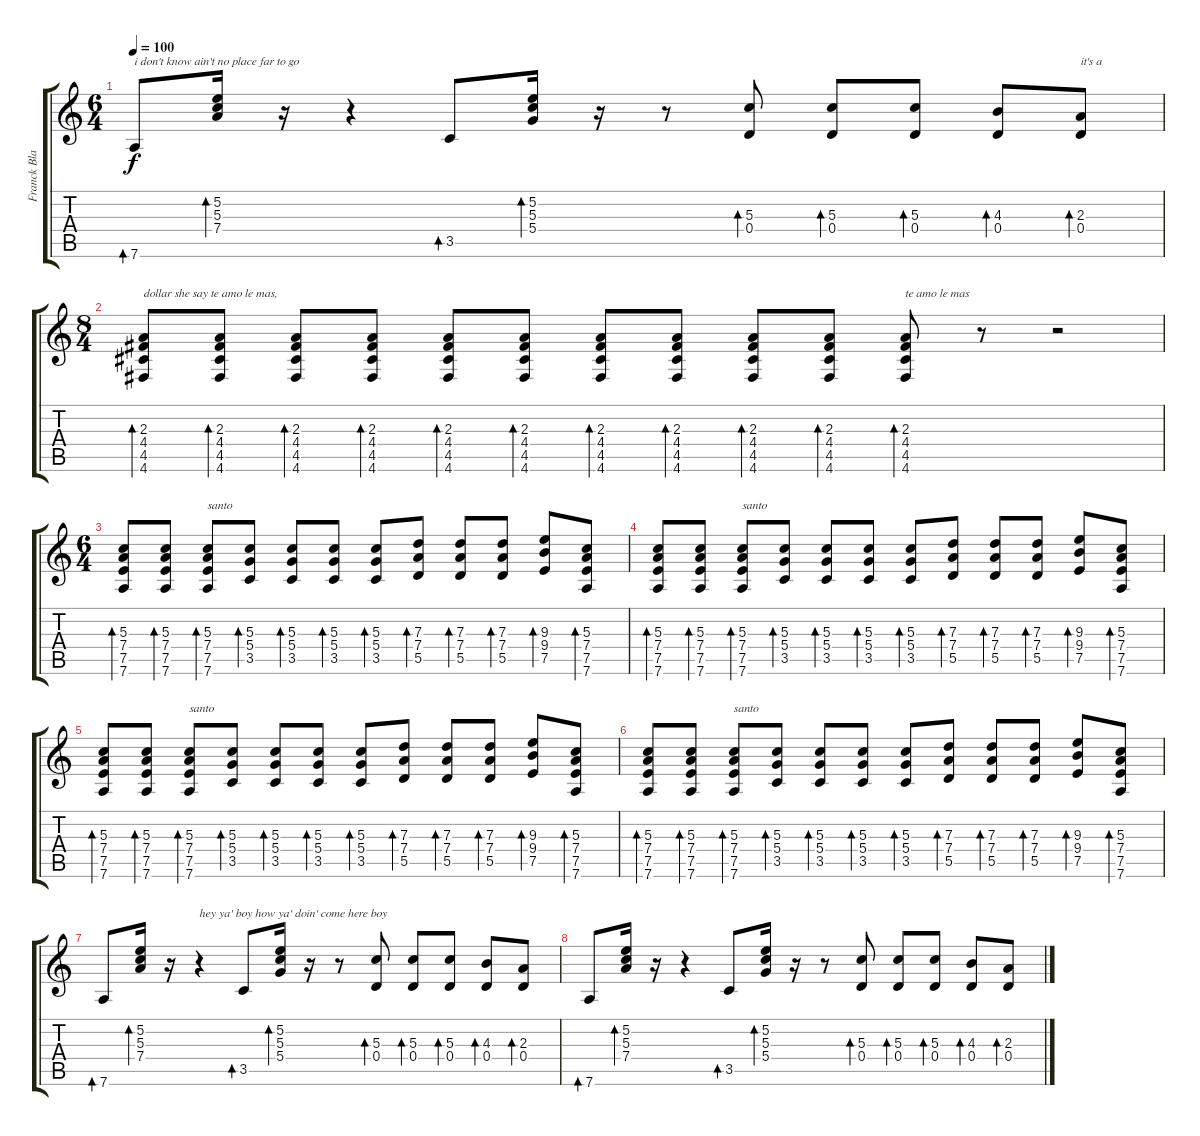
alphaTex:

\track ("Franck Black" "Franck Bla") {instrument electricguitarclean}
\staff {score tabs}
\tuning (E4 B3 G3 D3 A2 D2) {hide}
\ts (6 4)
\tempo 100
\clef g2
\ks c
7.6.8{bd 60 txt "i don't know ain't no place far to go " dy f} (5.2 5.3 7.4).16{bd 60} r.16 r.4 3.5.8{bd 60} (5.2 5.3 5.4).16{bd 60} r.16 r.8 (5.3 0.4).8{bd 60} (5.3 0.4).8{bd 60} (5.3 0.4).8{bd 60} (4.3 0.4).8{bd 60} (2.3 0.4).8{bd 60 txt "it's a"} |
\ts (8 4)
\section ("" "")
(2.3 4.4 4.5 4.6).8{bd 60 txt "dollar she say te amo le mas, "} (2.3 4.4 4.5 4.6).8{bd 60} (2.3 4.4 4.5 4.6).8{bd 60} (2.3 4.4 4.5 4.6).8{bd 60} (2.3 4.4 4.5 4.6).8{bd 60} (2.3 4.4 4.5 4.6).8{bd 60} (2.3 4.4 4.5 4.6).8{bd 60} (2.3 4.4 4.5 4.6).8{bd 60} (2.3 4.4 4.5 4.6).8{bd 60} (2.3 4.4 4.5 4.6).8{bd 60} (2.3 4.4 4.5 4.6).8{bd 60 txt "te amo le mas"} r.8 r.2 |
\ts (6 4)
(5.3 7.4 7.5 7.6).8{bd 60} (5.3 7.4 7.5 7.6).8{bd 60} (5.3 7.4 7.5 7.6).8{bd 60 txt "santo"} (5.3 5.4 3.5).8{bd 60} (5.3 5.4 3.5).8{bd 60} (5.3 5.4 3.5).8{bd 60} (5.3 5.4 3.5).8{bd 60} (7.3 7.4 5.5).8{bd 60} (7.3 7.4 5.5).8{bd 60} (7.3 7.4 5.5).8{bd 60} (9.3 9.4 7.5).8{bd 60} (5.3 7.4 7.5 7.6).8{bd 60} |
(5.3 7.4 7.5 7.6).8{bd 60} (5.3 7.4 7.5 7.6).8{bd 60} (5.3 7.4 7.5 7.6).8{bd 60 txt "santo"} (5.3 5.4 3.5).8{bd 60} (5.3 5.4 3.5).8{bd 60} (5.3 5.4 3.5).8{bd 60} (5.3 5.4 3.5).8{bd 60} (7.3 7.4 5.5).8{bd 60} (7.3 7.4 5.5).8{bd 60} (7.3 7.4 5.5).8{bd 60} (9.3 9.4 7.5).8{bd 60} (5.3 7.4 7.5 7.6).8{bd 60} |
(5.3 7.4 7.5 7.6).8{bd 60} (5.3 7.4 7.5 7.6).8{bd 60} (5.3 7.4 7.5 7.6).8{bd 60 txt "santo"} (5.3 5.4 3.5).8{bd 60} (5.3 5.4 3.5).8{bd 60} (5.3 5.4 3.5).8{bd 60} (5.3 5.4 3.5).8{bd 60} (7.3 7.4 5.5).8{bd 60} (7.3 7.4 5.5).8{bd 60} (7.3 7.4 5.5).8{bd 60} (9.3 9.4 7.5).8{bd 60} (5.3 7.4 7.5 7.6).8{bd 60} |
(5.3 7.4 7.5 7.6).8{bd 60} (5.3 7.4 7.5 7.6).8{bd 60} (5.3 7.4 7.5 7.6).8{bd 60 txt "santo"} (5.3 5.4 3.5).8{bd 60} (5.3 5.4 3.5).8{bd 60} (5.3 5.4 3.5).8{bd 60} (5.3 5.4 3.5).8{bd 60} (7.3 7.4 5.5).8{bd 60} (7.3 7.4 5.5).8{bd 60} (7.3 7.4 5.5).8{bd 60} (9.3 9.4 7.5).8{bd 60} (5.3 7.4 7.5 7.6).8{bd 60} |
\section ("" "")
7.6.8{bd 60} (5.2 5.3 7.4).16{bd 60} r.16 r.4{txt "hey ya' boy how ya' doin' come here boy"} 3.5.8{bd 60} (5.2 5.3 5.4).16{bd 60} r.16 r.8 (5.3 0.4).8{bd 60} (5.3 0.4).8{bd 60} (5.3 0.4).8{bd 60} (4.3 0.4).8{bd 60} (2.3 0.4).8{bd 60} |
7.6.8{bd 60} (5.2 5.3 7.4).16{bd 60} r.16 r.4 3.5.8{bd 60} (5.2 5.3 5.4).16{bd 60} r.16 r.8 (5.3 0.4).8{bd 60} (5.3 0.4).8{bd 60} (5.3 0.4).8{bd 60} (4.3 0.4).8{bd 60} (2.3 0.4).8{bd 60}
